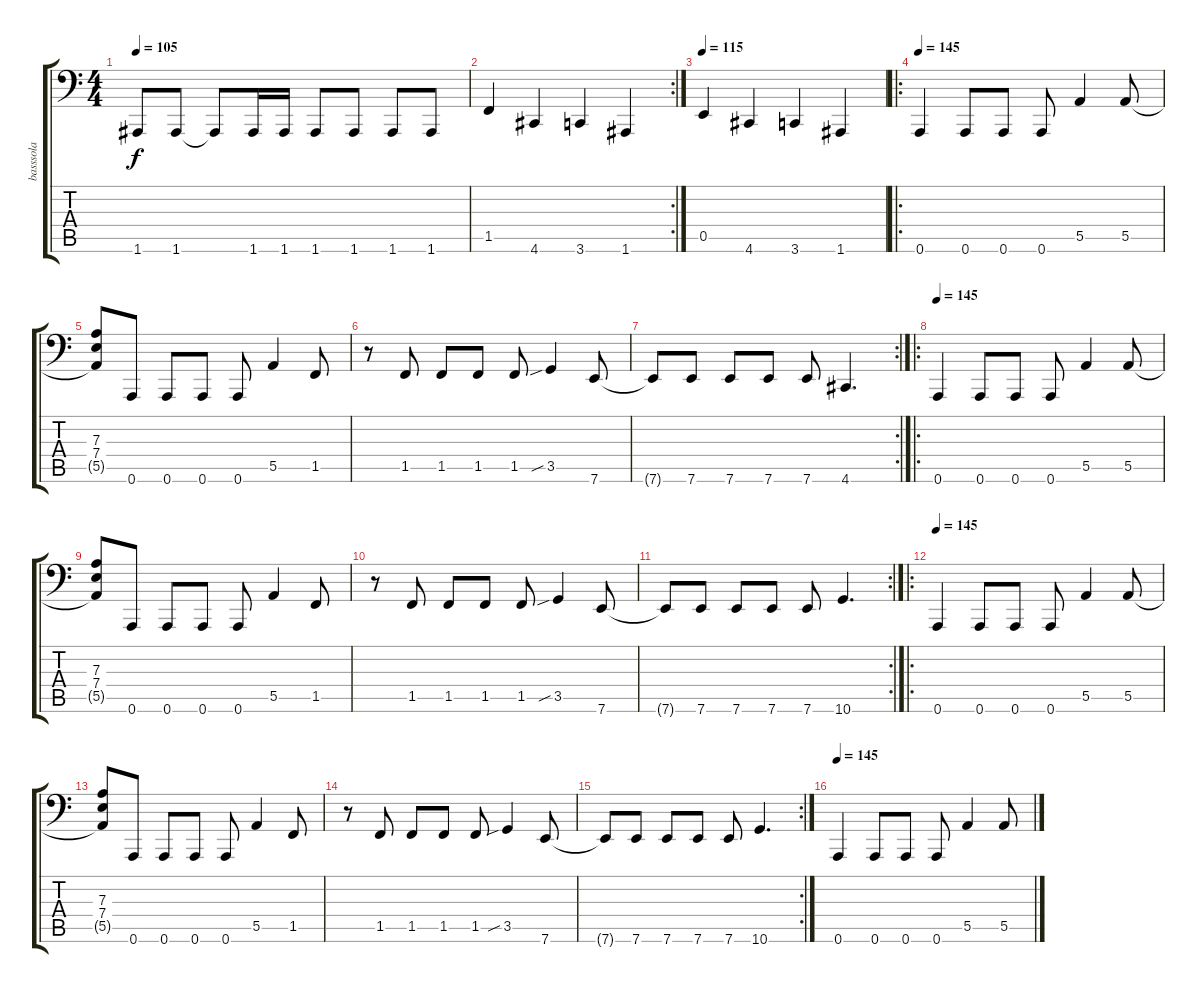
\track ("basssola" "basssola") {instrument electricbasspick}
\staff {score tabs}
\tuning (B2 Gb2 D2 A1 E1 A0) {hide}
\ts (4 4)
\tempo 105
\clef f4
\ks c
1.6.8{dy f} 1.6.8 1.6{t}.8 1.6.16 1.6.16 1.6.8 1.6.8 1.6.8 1.6.8 |
\rc 2
1.5.4 4.6.4 3.6.4 1.6.4 |
\tempo 115
0.5.4 4.6.4 3.6.4 1.6.4 |
\ro
\tempo 145
0.6.4 0.6.8 0.6.8 0.6.8 5.5.4 5.5.8 |
(7.3 7.4 5.5{t}).8 0.6.8 0.6.8 0.6.8 0.6.8 5.5.4 1.5.8 |
r.8 1.5.8 1.5.8 1.5.8 1.5.8 3.5{sib}.4 7.6.8 |
\rc 2
7.6{t}.8 7.6.8 7.6.8 7.6.8 7.6.8 4.6.4{d} |
\ro
\tempo 145
0.6.4 0.6.8 0.6.8 0.6.8 5.5.4 5.5.8 |
(7.3 7.4 5.5{t}).8 0.6.8 0.6.8 0.6.8 0.6.8 5.5.4 1.5.8 |
r.8 1.5.8 1.5.8 1.5.8 1.5.8 3.5{sib}.4 7.6.8 |
\rc 2
7.6{t}.8 7.6.8 7.6.8 7.6.8 7.6.8 10.6.4{d} |
\ro
\tempo 145
0.6.4 0.6.8 0.6.8 0.6.8 5.5.4 5.5.8 |
(7.3 7.4 5.5{t}).8 0.6.8 0.6.8 0.6.8 0.6.8 5.5.4 1.5.8 |
r.8 1.5.8 1.5.8 1.5.8 1.5.8 3.5{sib}.4 7.6.8 |
\rc 2
7.6{t}.8 7.6.8 7.6.8 7.6.8 7.6.8 10.6.4{d} |
\tempo 145
0.6.4 0.6.8 0.6.8 0.6.8 5.5.4 5.5.8
